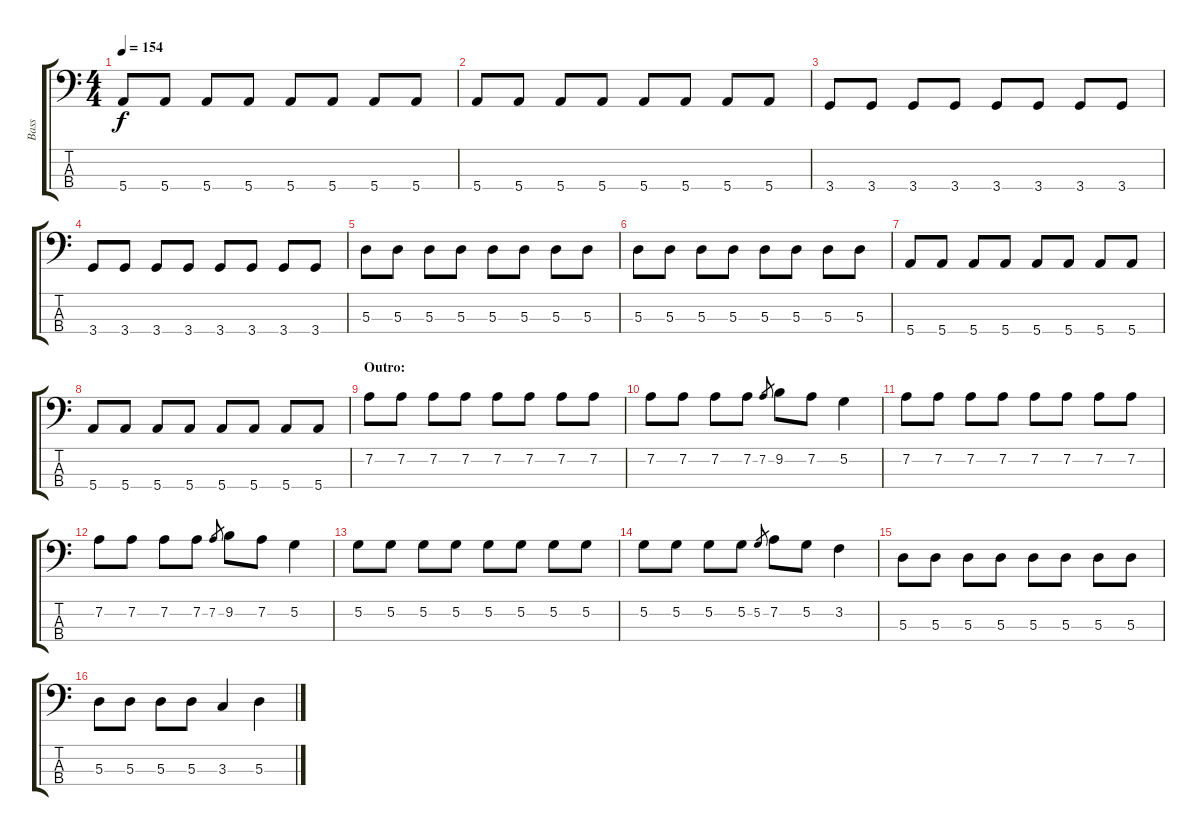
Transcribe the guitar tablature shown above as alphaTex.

\track ("Bass" "Bass") {instrument electricbasspick}
\staff {score tabs}
\tuning (G2 D2 A1 E1) {hide}
\ts (4 4)
\tempo 154
\clef f4
\ks c
5.4.8{dy f} 5.4.8 5.4.8 5.4.8 5.4.8 5.4.8 5.4.8 5.4.8 |
5.4.8 5.4.8 5.4.8 5.4.8 5.4.8 5.4.8 5.4.8 5.4.8 |
3.4.8 3.4.8 3.4.8 3.4.8 3.4.8 3.4.8 3.4.8 3.4.8 |
3.4.8 3.4.8 3.4.8 3.4.8 3.4.8 3.4.8 3.4.8 3.4.8 |
5.3.8 5.3.8 5.3.8 5.3.8 5.3.8 5.3.8 5.3.8 5.3.8 |
5.3.8 5.3.8 5.3.8 5.3.8 5.3.8 5.3.8 5.3.8 5.3.8 |
5.4.8 5.4.8 5.4.8 5.4.8 5.4.8 5.4.8 5.4.8 5.4.8 |
5.4.8 5.4.8 5.4.8 5.4.8 5.4.8 5.4.8 5.4.8 5.4.8 |
\section ("" "Outro:")
7.2.8 7.2.8 7.2.8 7.2.8 7.2.8 7.2.8 7.2.8 7.2.8 |
7.2.8 7.2.8 7.2.8 7.2.8 7.2.8{gr} 9.2.8 7.2.8 5.2.4 |
7.2.8 7.2.8 7.2.8 7.2.8 7.2.8 7.2.8 7.2.8 7.2.8 |
7.2.8 7.2.8 7.2.8 7.2.8 7.2.8{gr} 9.2.8 7.2.8 5.2.4 |
5.2.8 5.2.8 5.2.8 5.2.8 5.2.8 5.2.8 5.2.8 5.2.8 |
5.2.8 5.2.8 5.2.8 5.2.8 5.2.8{gr} 7.2.8 5.2.8 3.2.4 |
5.3.8 5.3.8 5.3.8 5.3.8 5.3.8 5.3.8 5.3.8 5.3.8 |
5.3.8 5.3.8 5.3.8 5.3.8 3.3.4 5.3.4
